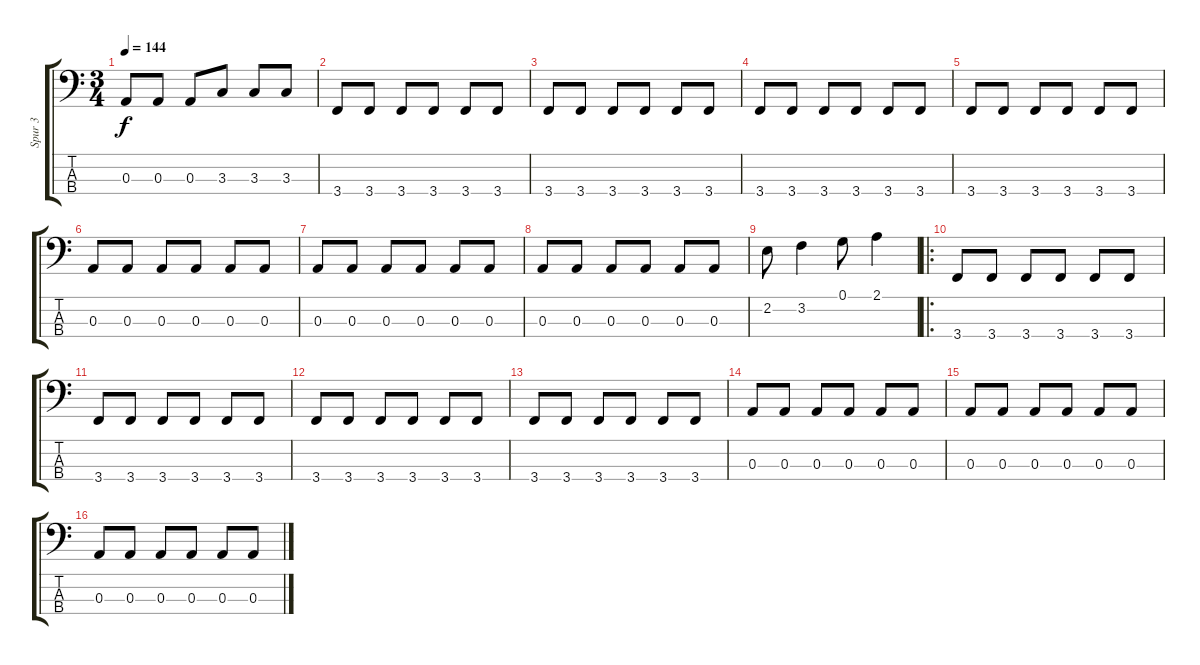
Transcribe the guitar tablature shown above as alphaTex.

\track ("Spur 3" "Spur 3") {instrument electricbassfinger}
\staff {score tabs}
\tuning (G2 D2 A1 D1) {hide}
\ts (3 4)
\tempo 144
\clef f4
\ks c
0.3.8{dy f} 0.3.8 0.3.8 3.3.8 3.3.8 3.3.8 |
3.4.8 3.4.8 3.4.8 3.4.8 3.4.8 3.4.8 |
3.4.8 3.4.8 3.4.8 3.4.8 3.4.8 3.4.8 |
3.4.8 3.4.8 3.4.8 3.4.8 3.4.8 3.4.8 |
3.4.8 3.4.8 3.4.8 3.4.8 3.4.8 3.4.8 |
0.3.8 0.3.8 0.3.8 0.3.8 0.3.8 0.3.8 |
0.3.8 0.3.8 0.3.8 0.3.8 0.3.8 0.3.8 |
0.3.8 0.3.8 0.3.8 0.3.8 0.3.8 0.3.8 |
2.2.8 3.2.4 0.1.8 2.1.4 |
\ro
3.4.8 3.4.8 3.4.8 3.4.8 3.4.8 3.4.8 |
3.4.8 3.4.8 3.4.8 3.4.8 3.4.8 3.4.8 |
3.4.8 3.4.8 3.4.8 3.4.8 3.4.8 3.4.8 |
3.4.8 3.4.8 3.4.8 3.4.8 3.4.8 3.4.8 |
0.3.8 0.3.8 0.3.8 0.3.8 0.3.8 0.3.8 |
0.3.8 0.3.8 0.3.8 0.3.8 0.3.8 0.3.8 |
0.3.8 0.3.8 0.3.8 0.3.8 0.3.8 0.3.8
